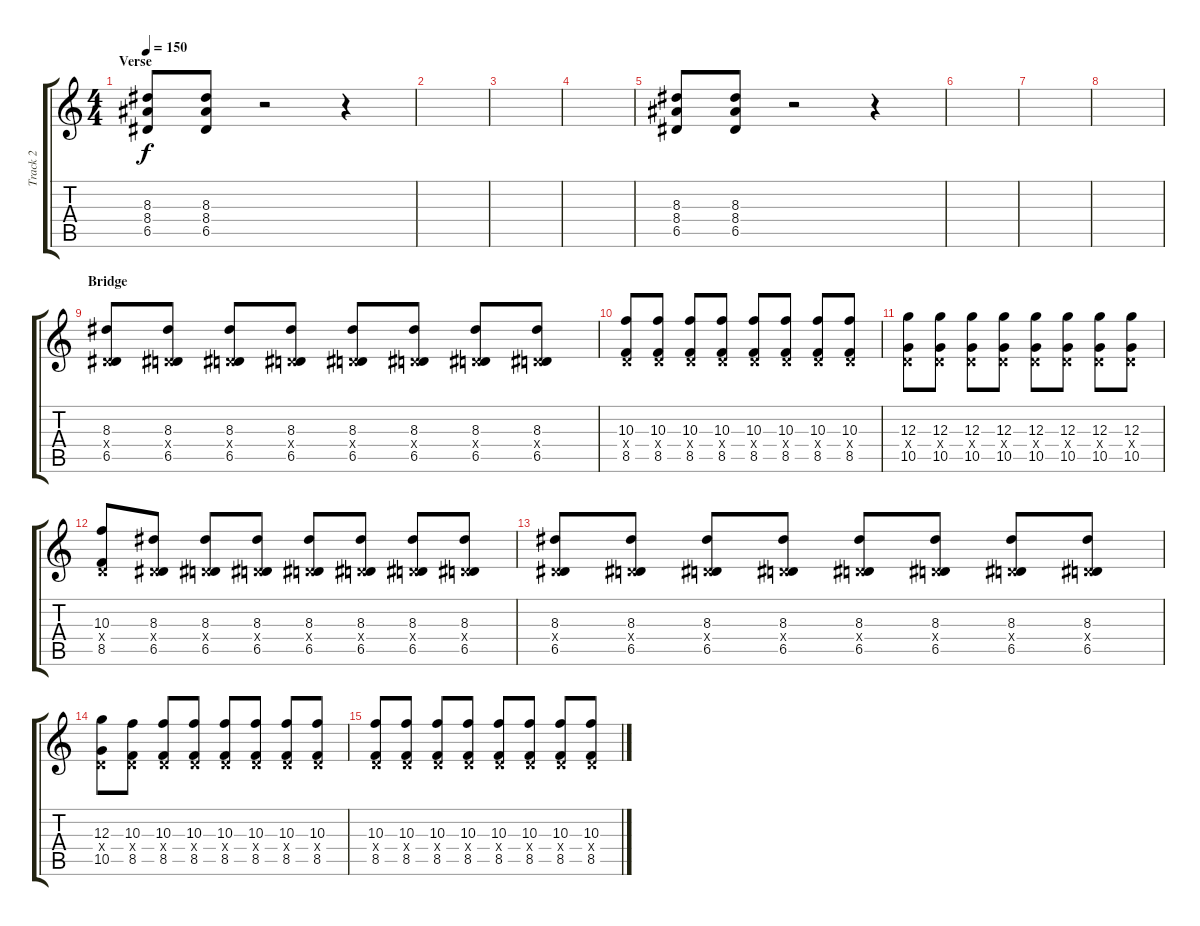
\track ("Track 2" "Track 2") {instrument distortionguitar}
\staff {score tabs}
\tuning (E4 B3 G3 D3 A2 E2) {hide}
\ts (4 4)
\section ("" "Verse")
\tempo 150
\clef g2
\ks c
(8.3 8.4 6.5).8{dy f instrument distortionguitar} (8.3 8.4 6.5).8 r.2 r.4 |
|
|
|
(8.3 8.4 6.5).8 (8.3 8.4 6.5).8 r.2 r.4 |
|
|
|
\section ("" "Bridge")
(8.3 0.4{x} 6.5).8 (8.3 0.4{x} 6.5).8 (8.3 0.4{x} 6.5).8 (8.3 0.4{x} 6.5).8 (8.3 0.4{x} 6.5).8 (8.3 0.4{x} 6.5).8 (8.3 0.4{x} 6.5).8 (8.3 0.4{x} 6.5).8 |
(10.3 0.4{x} 8.5).8 (10.3 0.4{x} 8.5).8 (10.3 0.4{x} 8.5).8 (10.3 0.4{x} 8.5).8 (10.3 0.4{x} 8.5).8 (10.3 0.4{x} 8.5).8 (10.3 0.4{x} 8.5).8 (10.3 0.4{x} 8.5).8 |
(12.3 0.4{x} 10.5).8 (12.3 0.4{x} 10.5).8 (12.3 0.4{x} 10.5).8 (12.3 0.4{x} 10.5).8 (12.3 0.4{x} 10.5).8 (12.3 0.4{x} 10.5).8 (12.3 0.4{x} 10.5).8 (12.3 0.4{x} 10.5).8 |
(10.3 0.4{x} 8.5).8 (8.3 0.4{x} 6.5).8 (8.3 0.4{x} 6.5).8 (8.3 0.4{x} 6.5).8 (8.3 0.4{x} 6.5).8 (8.3 0.4{x} 6.5).8 (8.3 0.4{x} 6.5).8 (8.3 0.4{x} 6.5).8 |
(8.3 0.4{x} 6.5).8 (8.3 0.4{x} 6.5).8 (8.3 0.4{x} 6.5).8 (8.3 0.4{x} 6.5).8 (8.3 0.4{x} 6.5).8 (8.3 0.4{x} 6.5).8 (8.3 0.4{x} 6.5).8 (8.3 0.4{x} 6.5).8 |
(12.3 0.4{x} 10.5).8 (10.3 0.4{x} 8.5).8 (10.3 0.4{x} 8.5).8 (10.3 0.4{x} 8.5).8 (10.3 0.4{x} 8.5).8 (10.3 0.4{x} 8.5).8 (10.3 0.4{x} 8.5).8 (10.3 0.4{x} 8.5).8 |
(10.3 0.4{x} 8.5).8 (10.3 0.4{x} 8.5).8 (10.3 0.4{x} 8.5).8 (10.3 0.4{x} 8.5).8 (10.3 0.4{x} 8.5).8 (10.3 0.4{x} 8.5).8 (10.3 0.4{x} 8.5).8 (10.3 0.4{x} 8.5).8
